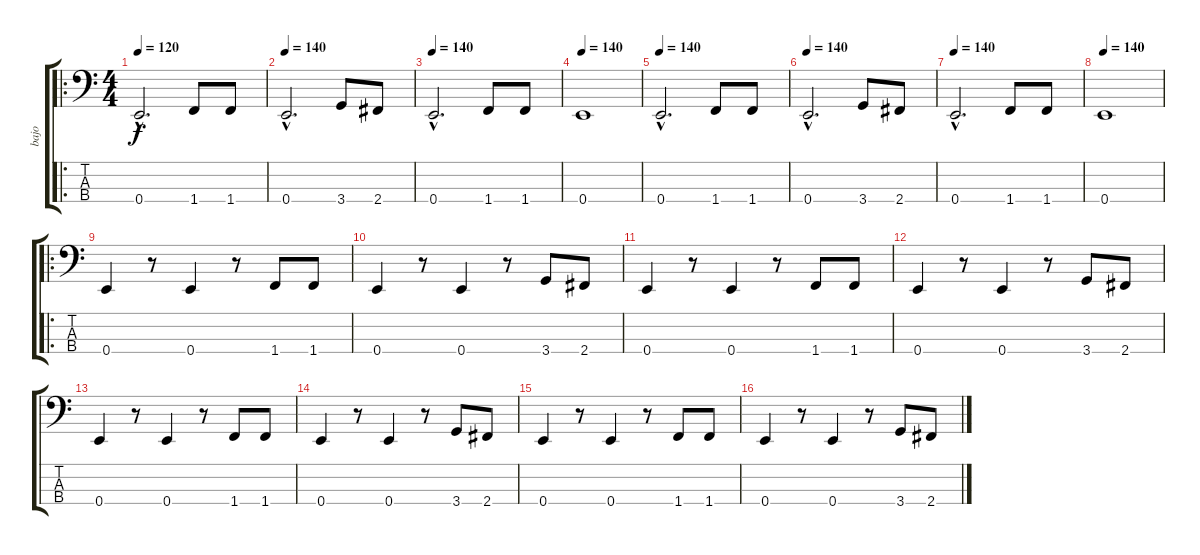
\track ("bajo" "bajo") {instrument acousticguitarnylon}
\staff {score tabs}
\tuning (G2 D2 A1 E1) {hide}
\ro
\ts (4 4)
\tempo 120
\tempo 140
\tempo 120
\clef f4
\ks c
0.4{hac}.2{d dy f instrument acousticguitarnylon} 1.4.8 1.4.8 |
\tempo 140
0.4{hac}.2{d} 3.4.8 2.4.8 |
\tempo 140
0.4{hac}.2{d} 1.4.8 1.4.8 |
\tempo 140
0.4.1 |
\tempo 140
0.4{hac}.2{d} 1.4.8 1.4.8 |
\tempo 140
0.4{hac}.2{d} 3.4.8 2.4.8 |
\tempo 140
0.4{hac}.2{d} 1.4.8 1.4.8 |
\tempo 140
0.4.1 |
\ro
0.4.4 r.8 0.4.4 r.8 1.4.8 1.4.8 |
0.4.4 r.8 0.4.4 r.8 3.4.8 2.4.8 |
0.4.4 r.8 0.4.4 r.8 1.4.8 1.4.8 |
0.4.4 r.8 0.4.4 r.8 3.4.8 2.4.8 |
0.4.4 r.8 0.4.4 r.8 1.4.8 1.4.8 |
0.4.4 r.8 0.4.4 r.8 3.4.8 2.4.8 |
0.4.4 r.8 0.4.4 r.8 1.4.8 1.4.8 |
0.4.4 r.8 0.4.4 r.8 3.4.8 2.4.8
